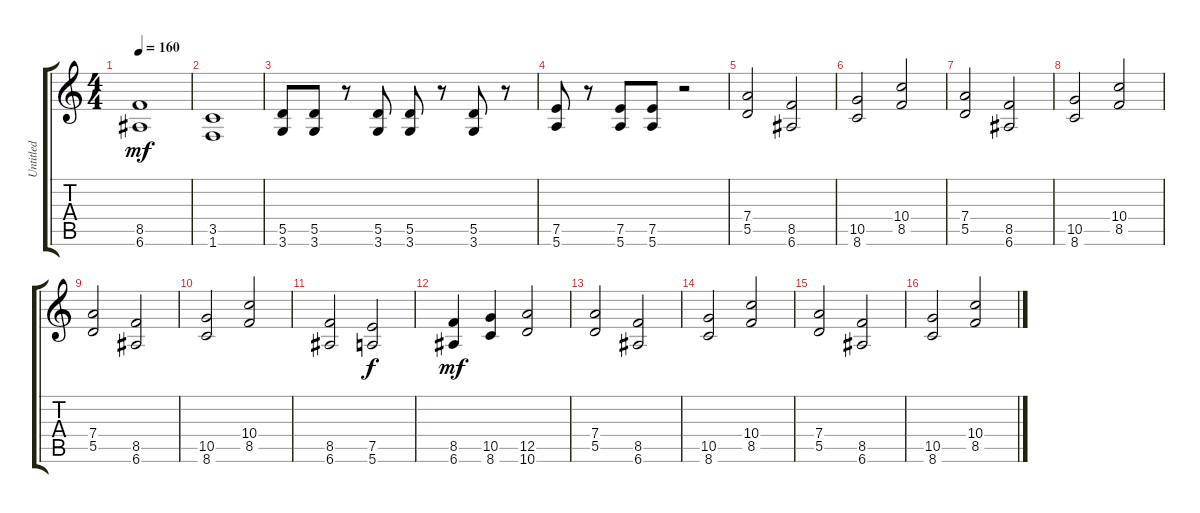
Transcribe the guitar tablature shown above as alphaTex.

\track ("Untitled" "Untitled") {instrument distortionguitar}
\staff {score tabs}
\tuning (E4 B3 G3 D3 A2 E2) {hide}
\ts (4 4)
\tempo 160
\clef g2
\ks c
(8.5 6.6).1{dy mf} |
(3.5 1.6).1 |
(5.5 3.6).8 (5.5 3.6).8 r.8 (5.5 3.6).8 (5.5 3.6).8 r.8 (5.5 3.6).8 r.8 |
(7.5 5.6).8 r.8 (7.5 5.6).8 (7.5 5.6).8 r.2 |
(7.4 5.5).2 (8.5 6.6).2 |
(10.5 8.6).2 (10.4 8.5).2 |
(7.4 5.5).2 (8.5 6.6).2 |
(10.5 8.6).2 (10.4 8.5).2 |
(7.4 5.5).2 (8.5 6.6).2 |
(10.5 8.6).2 (10.4 8.5).2 |
(8.5 6.6).2 (7.5 5.6).2{dy f} |
(8.5 6.6).4{dy mf} (10.5 8.6).4 (12.5 10.6).2 |
(7.4 5.5).2 (8.5 6.6).2 |
(10.5 8.6).2 (10.4 8.5).2 |
(7.4 5.5).2 (8.5 6.6).2 |
(10.5 8.6).2 (10.4 8.5).2
